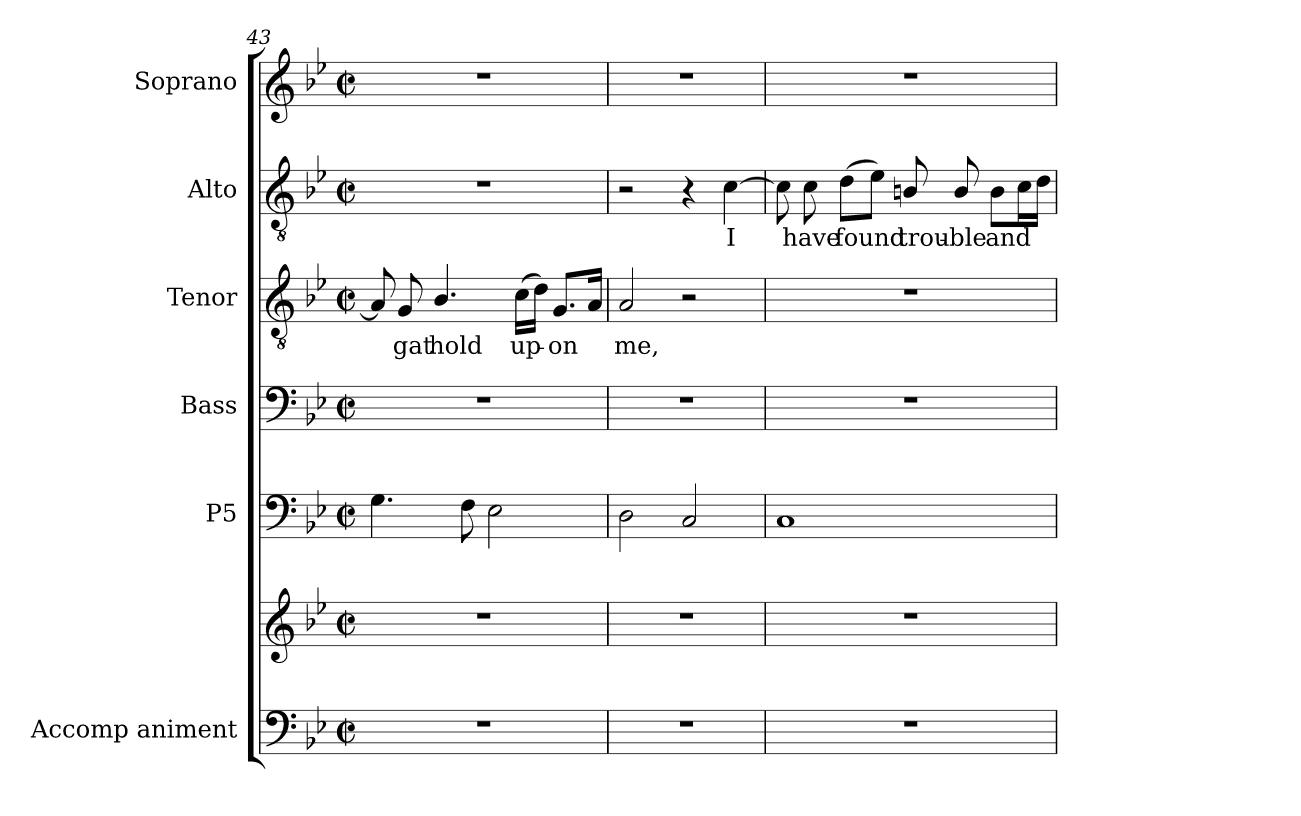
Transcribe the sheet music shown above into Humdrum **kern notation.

**kern	**kern	**kern	**kern	**kern	**text	**kern	**text	**kern
*part6	*part6	*part5	*part4	*part3	*part3	*part2	*part2	*part1
*staff7	*staff6	*staff5	*staff4	*staff3	*staff3	*staff2	*staff2	*staff1
*I"Accomp animent	*	*I"P5	*I"Bass	*I"Tenor	*	*I"Alto	*	*I"Soprano
*	*	*	*I'B.	*I'T.	*	*I'A.	*	*I'S.
!!LO:LB:g=z
*clefF4	*clefG2	*clefF4	*clefF4	*clefGv2	*	*clefGv2	*	*clefG2
*	*	*	*	*ITrd7c12	*	*ITrd7c12	*	*
*k[b-e-]	*k[b-e-]	*k[b-e-]	*k[b-e-]	*k[b-e-]	*	*k[b-e-]	*	*k[b-e-]
*B-:	*B-:	*B-:	*B-:	*B-:	*	*B-:	*	*B-:
*M2/2	*M2/2	*M2/2	*M2/2	*M2/2	*	*M2/2	*	*M2/2
*met(c|)	*met(c|)	*met(c|)	*met(c|)	*met(c|)	*	*met(c|)	*	*met(c|)
=43	=43	=43	=43	=43	=43	=43	=43	=43
1r	1r	4.Gi\	1r	8AAi/]	.	1r	.	1r
!	!	!	!	!	!LO:LY:b:color=#000000	!	!	!
.	.	.	.	8GGi/	gat	.	.	.
!	!	!	!	!	!LO:LY:b:color=#000000	!	!	!
.	.	.	.	4.BB-i/	hold	.	.	.
.	.	8Fi\	.	.	.	.	.	.
.	.	2E-i\	.	.	.	.	.	.
!	!	!	!	!	!LO:LY:b:color=#000000	!	!	!
.	.	.	.	(16Ci\LL	up-	.	.	.
.	.	.	.	16Di\JJ)	.	.	.	.
!	!	!	!	!	!LO:LY:b:color=#000000	!	!	!
.	.	.	.	8.GGi/L	-on	.	.	.
.	.	.	.	16AAi/Jk	.	.	.	.
=44	=44	=44	=44	=44	=44	=44	=44	=44
!	!	!	!	!	!LO:LY:b:color=#000000	!	!	!
1r	1r	2Di\	1r	2AAi/	me,	2r	.	1r
.	.	2Ci/	.	2r	.	4r	.	.
!	!	!	!	!	!	!	!LO:LY:b:color=#000000	!
.	.	.	.	.	.	[>4Ci\	I	.
=45	=45	=45	=45	=45	=45	=45	=45	=45
1r	1r	1Ci	1r	1r	.	8Ci\]	.	1r
!	!	!	!	!	!	!	!LO:LY:b:color=#000000	!
.	.	.	.	.	.	8Ci\	have	.
!	!	!	!	!	!	!	!LO:LY:b:color=#000000	!
.	.	.	.	.	.	(8Di\L	found	.
.	.	.	.	.	.	8E-i\J)	.	.
!	!	!	!	!	!	!	!LO:LY:b:color=#000000	!
.	.	.	.	.	.	8BBni/	trou-	.
!	!	!	!	!	!	!	!LO:LY:b:color=#000000	!
.	.	.	.	.	.	8BBi/	-ble	.
!	!	!	!	!	!	!	!LO:LY:b:color=#000000	!
.	.	.	.	.	.	8BBi\L	and	.
.	.	.	.	.	.	16Ci\L	.	.
.	.	.	.	.	.	16Di\JJ	.	.
=	=	=	=	=	=	=	=	=
*-	*-	*-	*-	*-	*-	*-	*-	*-
